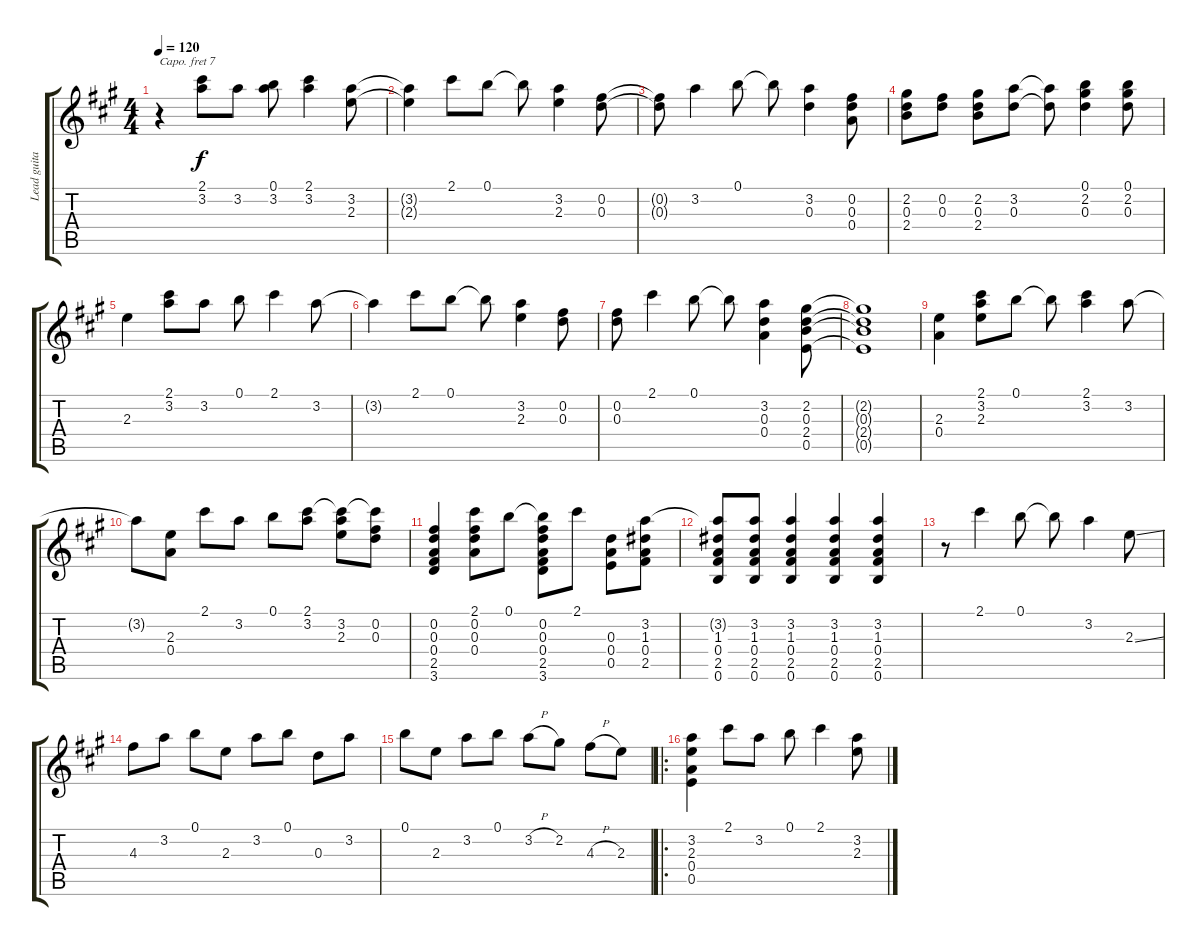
\track ("Lead guitar" "Lead guita") {instrument acousticguitarsteel}
\staff {score tabs}
\capo 7
\tuning (E4 B3 G3 D3 A2 E2) {hide}
\ts (4 4)
\tempo 120
\clef g2
\ks a
r.4{dy f balance 16 instrument acousticguitarsteel} (2.1 3.2).8 3.2.8 (0.1 3.2).8 (2.1 3.2).4 (3.2 2.3).8 |
(3.2{t} 2.3{t}).4 2.1.8 0.1.8 0.1{t}.8 (3.2 2.3).4 (0.2 0.3).8 |
(0.2{t} 0.3{t}).8 3.2.4 0.1.8 0.1{t}.8 (3.2 0.3).4 (0.2 0.3 0.4).8 |
(2.2 0.3 2.4).8 (0.2 0.3).8 (2.2 0.3 2.4).8 (3.2 0.3).8 (3.2{t} 0.3{t}).8 (0.1 2.2 0.3).4 (0.1 2.2 0.3).8 |
2.3.4 (2.1 3.2).8 3.2.8 0.1.8 2.1.4 3.2.8 |
3.2{t}.4 2.1.8 0.1.8 0.1{t}.8 (3.2 2.3).4 (0.2 0.3).8 |
(0.2 0.3).8 2.1.4 0.1.8 0.1{t}.8 (3.2 0.3 0.4).4 (2.2 0.3 2.4 0.5).8{balance 8} |
(2.2{t} 0.3{t} 2.4{t} 0.5{t}).1 |
(2.3 0.4).4 (2.1 3.2 2.3).8 0.1.8 0.1{t}.8 (2.1 3.2).4 3.2.8 |
3.2{t}.8 (2.3 0.4).8 2.1.8 3.2.8 0.1.8 (2.1 3.2).8 (2.1{t} 3.2 2.3).8 (2.1{t} 0.2 0.3).8 |
(0.2 0.3 0.4 2.5 3.6).4 (2.1 0.2 0.3 0.4).8 0.1.8 (0.1{t} 0.2 0.3 0.4 2.5 3.6).8 2.1.8 (0.3 0.4 0.5).8 (3.2 1.3 0.4 2.5).8 |
(3.2{t} 1.3 0.4 2.5 0.6).8 (3.2 1.3 0.4 2.5 0.6).8 (3.2 1.3 0.4 2.5 0.6).4 (3.2 1.3 0.4 2.5 0.6).4 (3.2 1.3 0.4 2.5 0.6).4 |
r.8 2.1.4 0.1.8 0.1{t}.8 3.2.4 2.3{ss}.8 |
4.3.8 3.2.8 0.1.8 2.3.8 3.2.8 0.1.8 0.3.8 3.2.8 |
0.1.8 2.3.8 3.2.8 0.1.8 3.2{h}.8 2.2.8 4.3{h}.8 2.3.8 |
\ro
(3.2 2.3 0.4 0.5).4 2.1.8 3.2.8 0.1.8 2.1.4 (3.2 2.3).8
